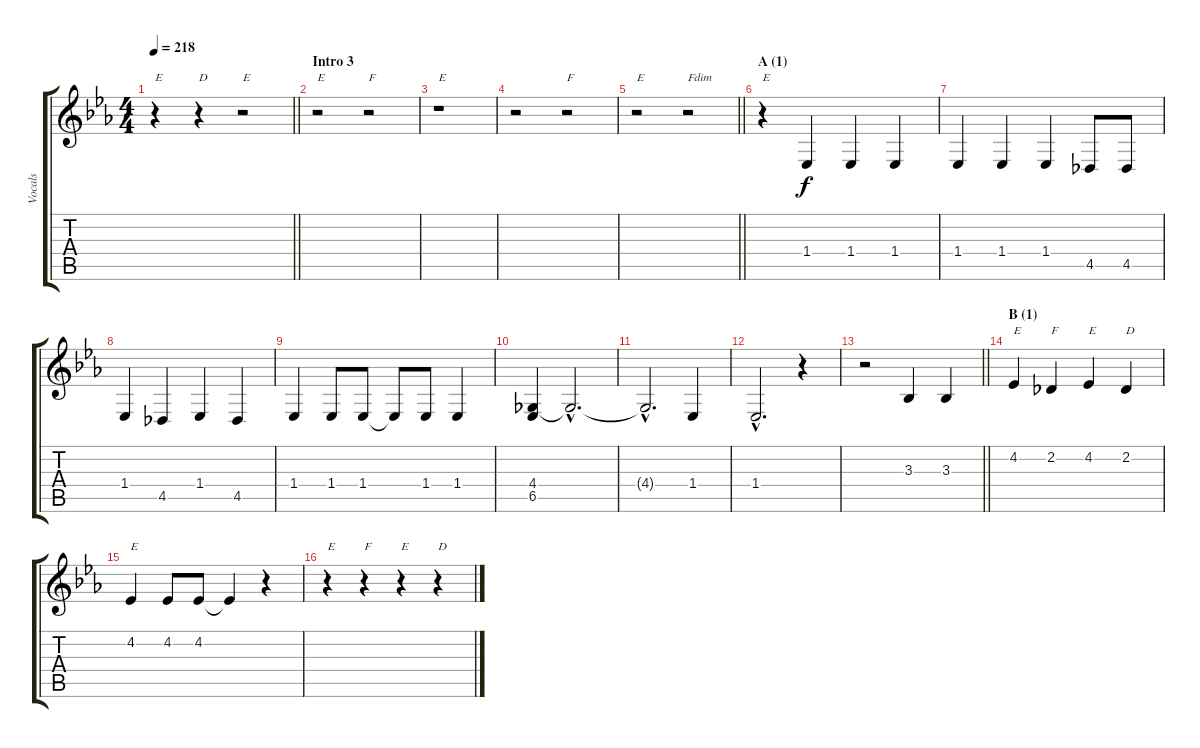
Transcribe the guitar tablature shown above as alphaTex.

\track ("Vocals" "Vocals") {instrument sopranosax}
\staff {score tabs}
\tuning (E4 B3 G3 D3 A2 E2) {hide}
\ts (4 4)
\tempo 218
\clef g2
\barLineRight lightlight
\ks eb
r.4{txt "E" dy f} r.4{txt "D"} r.2{txt "E"} |
\section ("" "Intro 3")
r.2{txt "E"} r.2{txt "F"} |
r.1{txt "E"} |
r.2 r.2{txt "F"} |
\barLineRight lightlight
r.2{txt "E"} r.2{txt "Fdim"} |
\section ("" "A (1)")
r.4{txt "E"} 1.4.4 1.4.4 1.4.4 |
1.4.4 1.4.4 1.4.4 4.5.8 4.5.8 |
1.4.4 4.5.4 1.4.4 4.5.4 |
1.4.4 1.4.8 1.4.8 1.4{t}.8 1.4.8 1.4.4 |
(4.4 6.5).4 4.4{hac t}.2{d} |
4.4{hac t}.2{d} 1.4.4 |
1.4{hac}.2{d} r.4 |
\barLineRight lightlight
r.2 3.3.4 3.3.4 |
\section ("" "B (1)")
4.2.4{txt "E"} 2.2.4{txt "F"} 4.2.4{txt "E"} 2.2.4{txt "D"} |
4.2.4{txt "E"} 4.2.8 4.2.8 4.2{t}.4 r.4 |
r.4{txt "E"} r.4{txt "F"} r.4{txt "E"} r.4{txt "D"}
